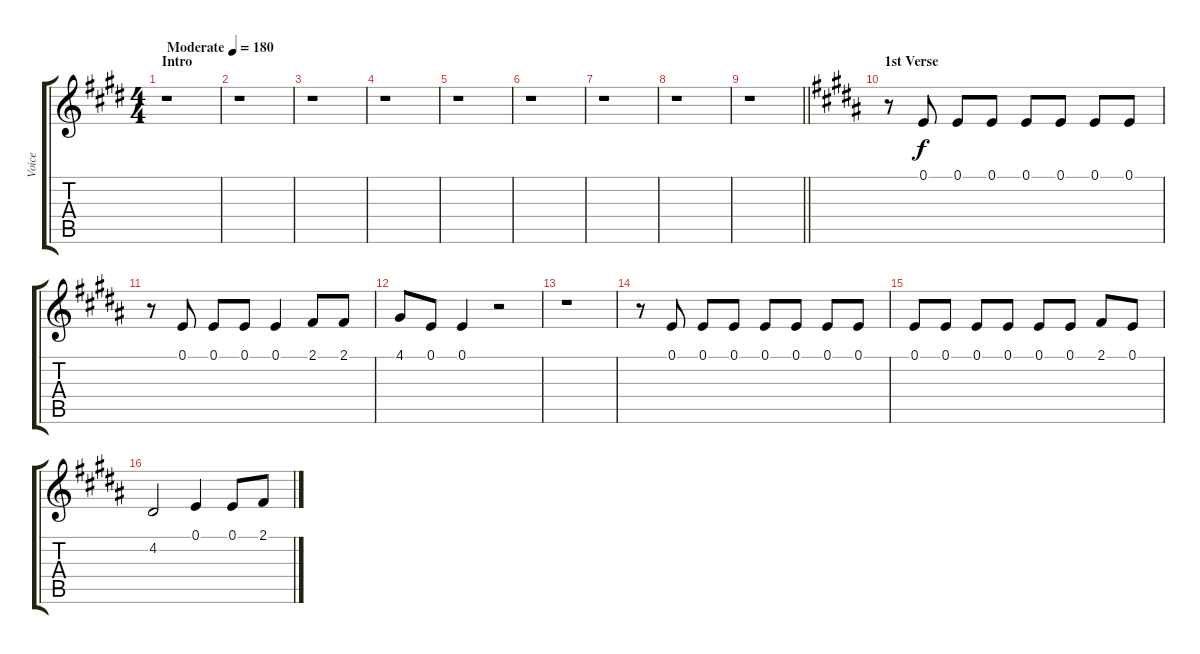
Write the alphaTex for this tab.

\track ("Voice" "Voice") {instrument choiraahs}
\staff {score tabs}
\tuning (E4 B3 G3 D3 A2 E2) {hide}
\ts (4 4)
\section ("" "Intro")
\tempo (180 "Moderate")
\clef g2
\ks e
r.1{dy f instrument choiraahs} |
r.1 |
r.1 |
r.1 |
r.1 |
r.1 |
r.1 |
r.1 |
\barLineRight lightlight
r.1 |
\section ("" "1st Verse")
\ks b
r.8 0.1.8 0.1.8 0.1.8 0.1.8 0.1.8 0.1.8 0.1.8 |
r.8 0.1.8 0.1.8 0.1.8 0.1.4 2.1.8 2.1.8 |
4.1.8 0.1.8 0.1.4 r.2 |
r.1 |
r.8 0.1.8 0.1.8 0.1.8 0.1.8 0.1.8 0.1.8 0.1.8 |
0.1.8 0.1.8 0.1.8 0.1.8 0.1.8 0.1.8 2.1.8 0.1.8 |
4.2.2 0.1.4 0.1.8 2.1.8
